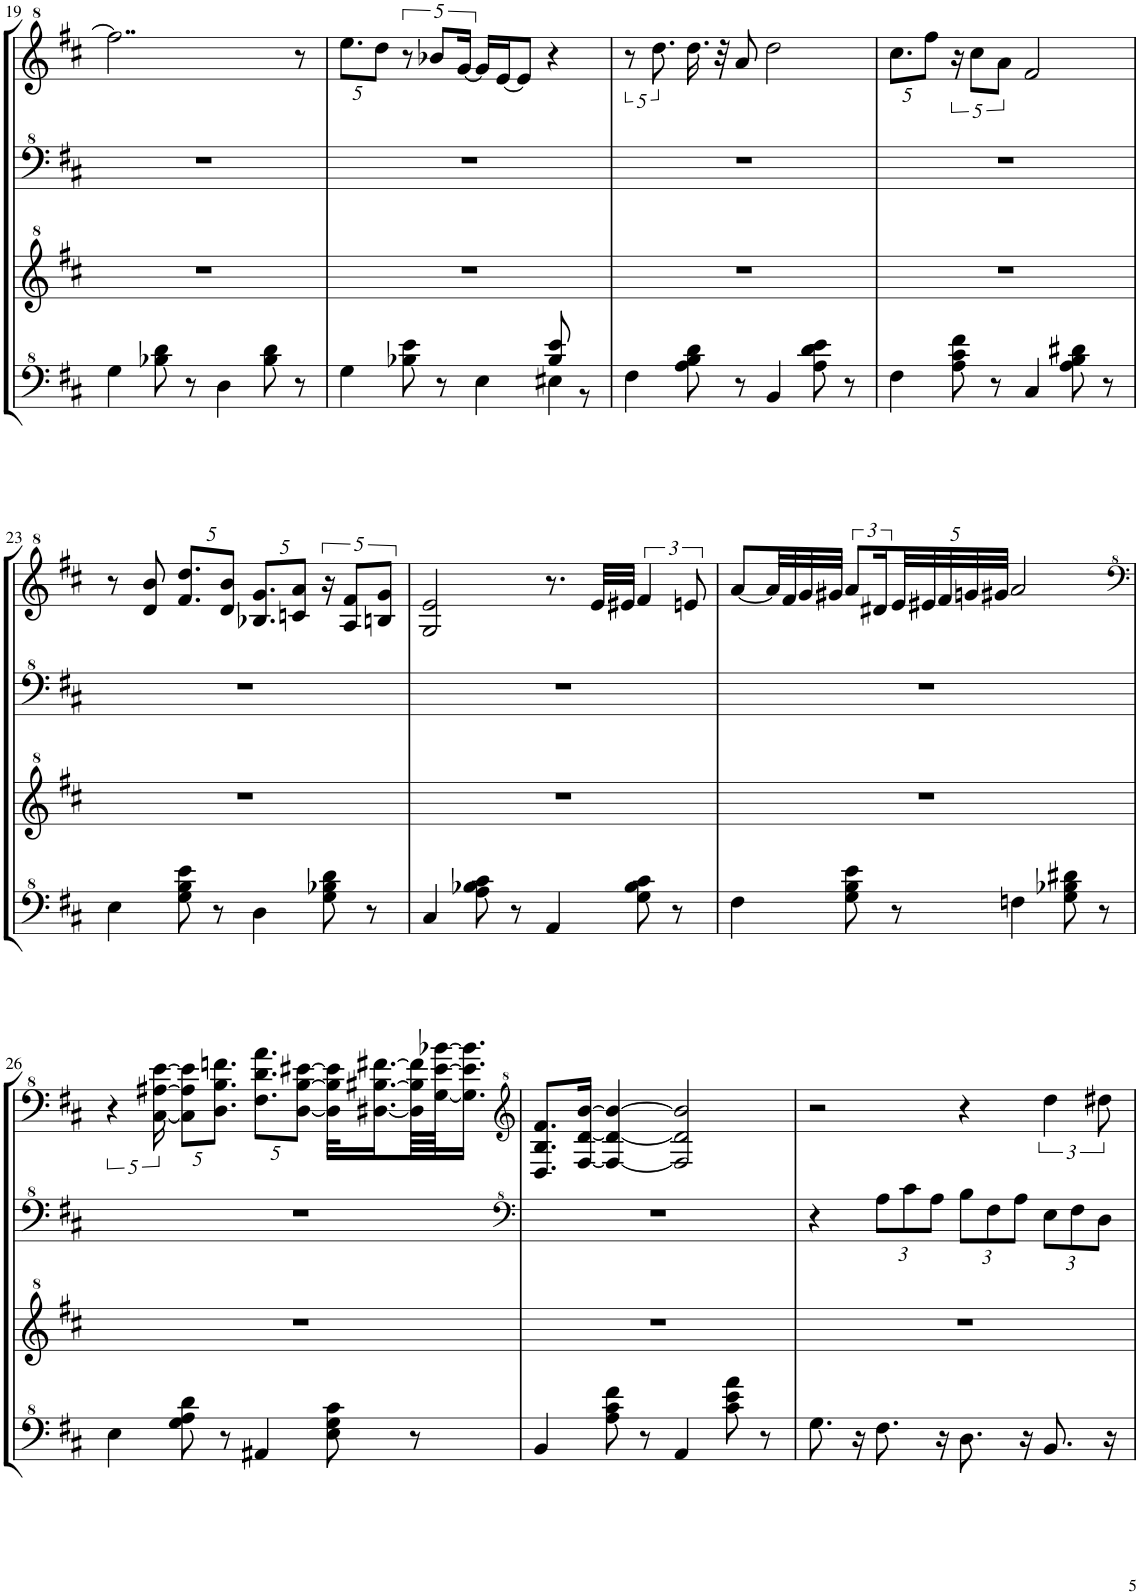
**kern	**kern	**kern
*part1	*part1	*part1
*staff3	*staff2	*staff1
*I"Model III	*	*
!!LO:PB:g=z
*clefF^4	*clefF^4	*clefG^2
*k[f#c#]	*k[f#c#]	*k[f#c#]
*M4/4	*M4/4	*M4/4
=19	=19	=19
4g\	1r	2..fff#\]
8b-X\ 8dd\	.	.
8r	.	.
4d\	.	.
8b-\ 8dd\	.	.
8r	.	8r
=20	=20	=20
*^	*	*
*	*	*	*Xbrackettup
4g\	2.ryy	1r	10.eee\L
.	.	.	10ddd\J
*	*	*	*brackettup
8b-X\ 8ee\	.	.	10r
.	.	.	10bb-X/L
8r	.	.	.
.	.	.	[20gg/Jk
4e\	.	.	16gg/LL]
.	.	.	[16ee/J
.	.	.	8ee/J]
4e#X\	8b-/ 8ee/	.	4r
.	8r	.	.
*v	*v	*	*
=21	=21	=21
4f#\	1r	10r
.	.	10.ddd\
8a\ 8b\ 8dd\	.	16.ddd\
.	.	32r
8r	.	8aa/
4B/	.	2ddd\
8a\ 8dd\ 8ee\	.	.
8r	.	.
=22	=22	=22
*	*	*Xbrackettup
4f#\	1r	10.ccc#\L
.	.	10fff#\J
*	*	*brackettup
8a\ 8cc#\ 8ff#\	.	20r
.	.	10ccc#\L
8r	.	.
.	.	10aa\J
4c#/	.	2ff#/
8a\ 8b\ 8dd#X\	.	.
8r	.	.
!!LO:LB:g=z
=23	=23	=23
4e\	1r	8r
.	.	8dd/ 8bb/
*	*	*Xbrackettup
8g\ 8b\ 8ee\	.	10.ff#/ 10.ddd/L
8r	.	.
.	.	10dd/ 10bb/J
4d\	.	10.b-X/ 10.gg/L
.	.	10ccn/ 10aa/J
*	*	*brackettup
8g\ 8b-X\ 8dd\	.	20r
.	.	10a/ 10ff#/L
8r	.	.
.	.	10bn/ 10gg/J
=24	=24	=24
4c#/	1r	2g/ 2ee/
8a\ 8b-X\ 8cc#\	.	.
8r	.	.
4A/	.	8.r
.	.	32ee/LLL
.	.	32ee#X/JJJ
8g\ 8b-\ 8cc#\	.	6ff#/
8r	.	.
.	.	12een/
=25	=25	=25
4f#\	1r	[8aa/L
.	.	32aa/LL]
.	.	32ff#/
.	.	32gg/
.	.	32gg#X/JJJ
8g\ 8b\ 8ee\	.	12aa/L
.	.	24dd#X/L
*	*	*Xbrackettup
8r	.	40ee/L
.	.	40ee#X/
.	.	40ff#/
.	.	40ggn/
.	.	40gg#X/JJJ
4fn\	.	2aa/
8g\ 8b-X\ 8dd#X\	.	.
8r	.	.
!!LO:LB:g=z
=26	=26	=26
*	*	*clefF^4
*	*	*brackettup
4e\	1r	5r
.	.	[20c#\ [20a#X\ [20ee\
*	*	*Xbrackettup
8g\ 8a\ 8dd\	.	10c#\] 10a#\] 10ee\]L
.	.	10.d\ 10.b\ 10.ffn\J
8r	.	.
4A#X/	.	10.f#\ 10.dd\ 10.aa\L
.	.	[10d\ [10b\ [10ee#X\J
8e\ 8g\ 8cc#\	.	32d\] 32b\] 32ee#\]KLL
.	.	[16.d#X\ [16.b#X\ [16.ff#X\
8r	.	64d#\] 64b#\] 64ff#\]LL
.	.	[64g\ [64ee#\ [64bb-X\JJ
.	.	16.g\] 16.ee#\] 16.bb-\]JJ
=27	=27	=27
*	*clefF^4	*clefG^2
4B/	1r	8.d/ 8.b/ 8.ff#/L
.	.	[16f#/ [16dd/ [16bb/Jk
8a\ 8cc#\ 8ff#\	.	4f#/_ 4dd/_ 4bb/_
8r	.	.
4A/	.	2f#/] 2dd/] 2bb/]
8cc#\ 8ee\ 8aa\	.	.
8r	.	.
=28	=28	=28
8.g\	4r	2r
16r	.	.
*	*Xbrackettup	*
8.f#\	12a\L	.
.	12cc#\	.
.	12a\J	.
16r	.	.
8.d\	12b\L	4r
.	12f#\	.
.	12a\J	.
16r	.	.
*	*	*brackettup
8.B/	12e\L	6ddd\
.	12f#\	.
.	12d\J	12ddd#X\
16r	.	.
=	=	=
*-	*-	*-
